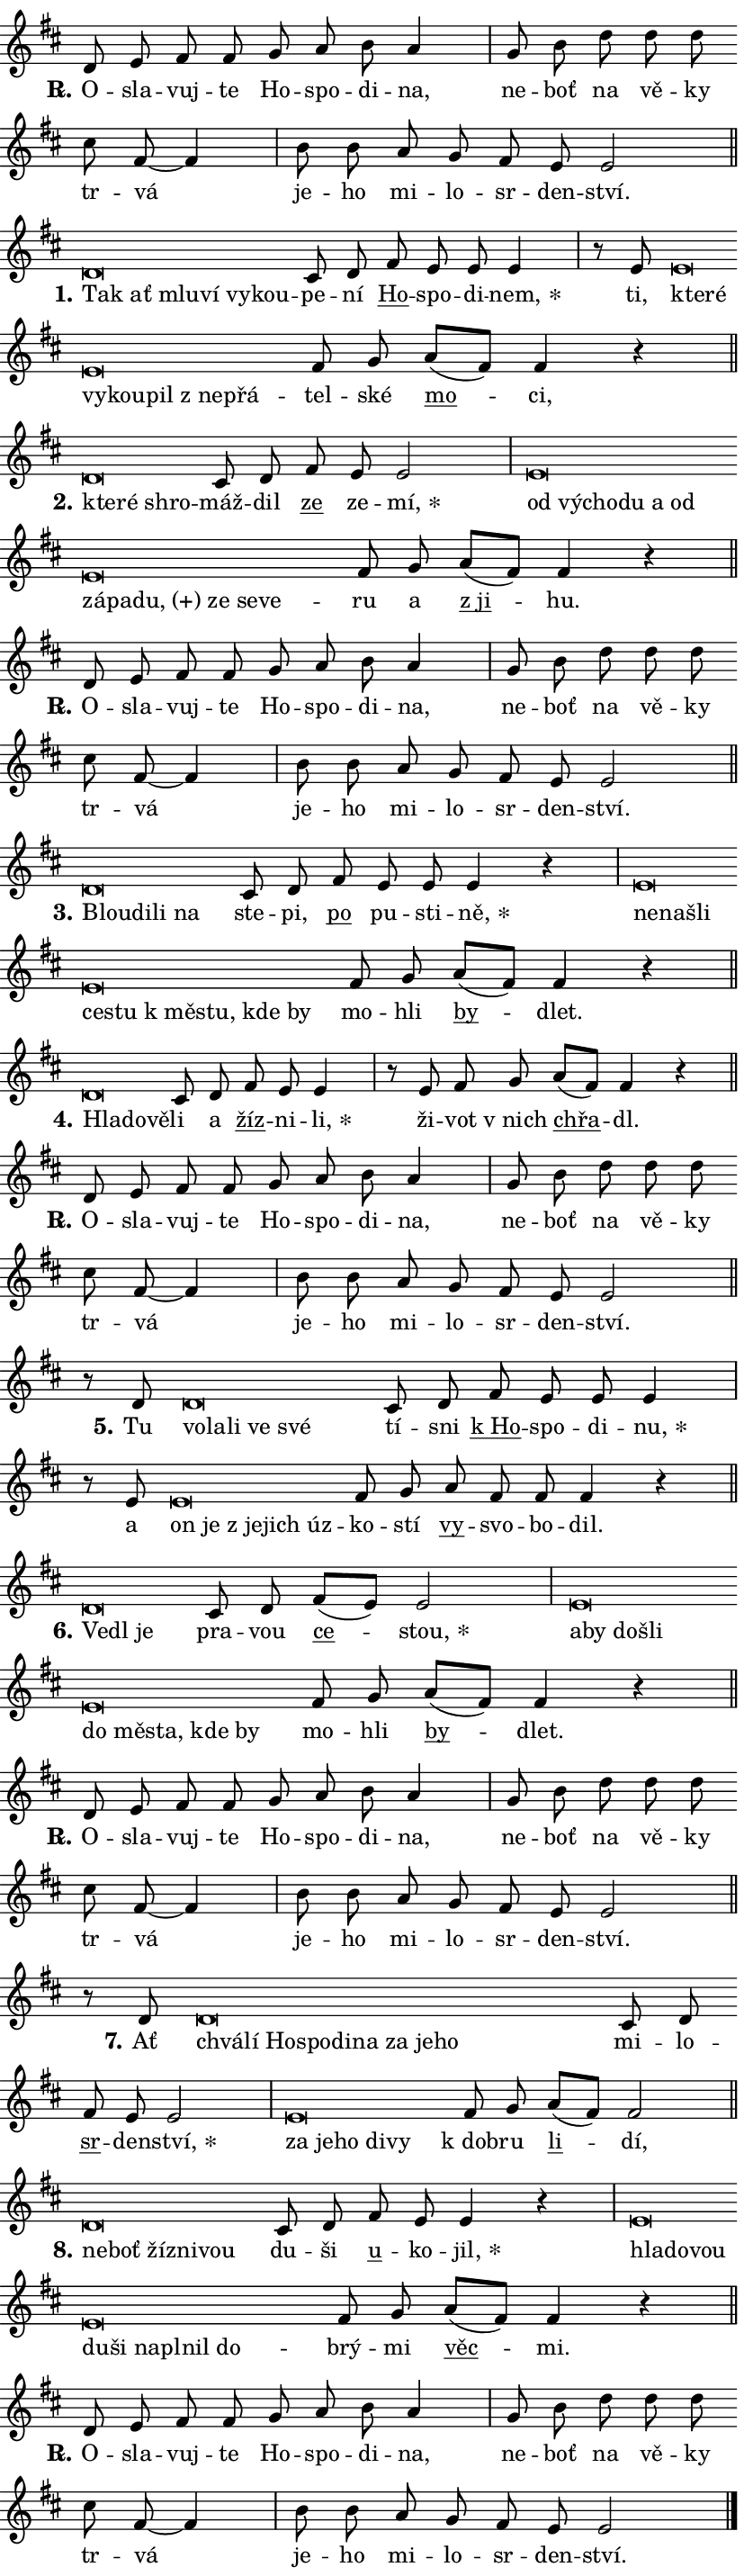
\version "2.24.0"
\header { tagline = "" }
\paper {
  indent = 0\cm
  top-margin = 0\cm
  right-margin = 0.13\cm % to fit lyric hyphens
  bottom-margin = 0\cm
  left-margin = 0\cm
  paper-width = 14\cm
  page-breaking = #ly:one-page-breaking
  system-system-spacing.basic-distance = #11
  score-system-spacing.basic-distance = #11
  ragged-last = ##f
}


%% Author: Thomas Morley
%% https://lists.gnu.org/archive/html/lilypond-user/2020-05/msg00002.html
#(define (line-position grob)
"Returns position of @var[grob} in current system:
   @code{'start}, if at first time-step
   @code{'end}, if at last time-step
   @code{'middle} otherwise
"
  (let* ((col (ly:item-get-column grob))
         (ln (ly:grob-object col 'left-neighbor))
         (rn (ly:grob-object col 'right-neighbor))
         (col-to-check-left (if (ly:grob? ln) ln col))
         (col-to-check-right (if (ly:grob? rn) rn col))
         (break-dir-left
           (and
             (ly:grob-property col-to-check-left 'non-musical #f)
             (ly:item-break-dir col-to-check-left)))
         (break-dir-right
           (and
             (ly:grob-property col-to-check-right 'non-musical #f)
             (ly:item-break-dir col-to-check-right))))
        (cond ((eqv? 1 break-dir-left) 'start)
              ((eqv? -1 break-dir-right) 'end)
              (else 'middle))))

#(define (tranparent-at-line-position vctor)
  (lambda (grob)
  "Relying on @code{line-position} select the relevant enry from @var{vctor}.
Used to determine transparency,"
    (case (line-position grob)
      ((end) (not (vector-ref vctor 0)))
      ((middle) (not (vector-ref vctor 1)))
      ((start) (not (vector-ref vctor 2))))))

noteHeadBreakVisibility =
#(define-music-function (break-visibility)(vector?)
"Makes @code{NoteHead}s transparent relying on @var{break-visibility}"
#{
  \override NoteHead.transparent =
    #(tranparent-at-line-position break-visibility)
#})

#(define delete-ledgers-for-transparent-note-heads
  (lambda (grob)
    "Reads whether a @code{NoteHead} is transparent.
If so this @code{NoteHead} is removed from @code{'note-heads} from
@var{grob}, which is supposed to be @code{LedgerLineSpanner}.
As a result ledgers are not printed for this @code{NoteHead}"
    (let* ((nhds-array (ly:grob-object grob 'note-heads))
           (nhds-list
             (if (ly:grob-array? nhds-array)
                 (ly:grob-array->list nhds-array)
                 '()))
           ;; Relies on the transparent-property being done before
           ;; Staff.LedgerLineSpanner.after-line-breaking is executed.
           ;; This is fragile ...
           (to-keep
             (remove
               (lambda (nhd)
                 (ly:grob-property nhd 'transparent #f))
               nhds-list)))
      ;; TODO find a better method to iterate over grob-arrays, similiar
      ;; to filter/remove etc for lists
      ;; For now rebuilt from scratch
      (set! (ly:grob-object grob 'note-heads)  '())
      (for-each
        (lambda (nhd)
          (ly:pointer-group-interface::add-grob grob 'note-heads nhd))
        to-keep))))

squashNotes = {
  \override NoteHead.X-extent = #'(-0.2 . 0.2)
  \override NoteHead.Y-extent = #'(-0.75 . 0)
  \override NoteHead.stencil =
    #(lambda (grob)
       (let ((pos (ly:grob-property grob 'staff-position)))
         (begin
           (if (< pos -7) (display "ERROR: Lower brevis then expected\n") (display ""))
           (if (<= pos -6) ly:text-interface::print ly:note-head::print))))
}
unSquashNotes = {
  \revert NoteHead.X-extent
  \revert NoteHead.Y-extent
  \revert NoteHead.stencil
}

hideNotes = \noteHeadBreakVisibility #begin-of-line-visible
unHideNotes = \noteHeadBreakVisibility #all-visible

% work-around for resetting accidentals
% https://lilypond.org/doc/v2.23/Documentation/notation/displaying-rhythms#unmetered-music
cadenzaMeasure = {
  \cadenzaOff
  \partial 1024 s1024
  \cadenzaOn
}

#(define-markup-command (accent layout props text) (markup?)
  "Underline accented syllable"
  (interpret-markup layout props
    #{\markup \override #'(offset . 4.3) \underline { #text }#}))

responsum = \markup \concat {
  "R" \hspace #-1.05 \path #0.1 #'((moveto 0 0.07) (lineto 0.9 0.8)) \hspace #0.05 "."
}

spaceSize = #0.6828661417322834 % exact space size for TeX Gyre Schola

\layout {
  \context {
    \Staff
    \remove "Time_signature_engraver"
    \override LedgerLineSpanner.after-line-breaking = #delete-ledgers-for-transparent-note-heads
  }
  \context {
    \Lyrics {
      \override LyricSpace.minimum-distance = \spaceSize
      \override LyricText.font-name = #"TeX Gyre Schola"
      \override LyricText.font-size = 1
      \override StanzaNumber.font-name = #"TeX Gyre Schola Bold"
      \override StanzaNumber.font-size = 1
    }
  }
  \context {
    \Score 
    \override NoteHead.text =
      #(lambda (grob) 
        (let ((pos (ly:grob-property grob 'staff-position)))
          #{\markup {
            \combine
              \halign #-0.55 \raise #(if (= pos -6) 0 0.5) \override #'(thickness . 2) \draw-line #'(3.2 . 0)
              \musicglyph "noteheads.sM1"
          }#}))
  }
}

% magnetic-lyrics.ily
%
%   written by
%     Jean Abou Samra <jean@abou-samra.fr>
%     Werner Lemberg <wl@gnu.org>
%
%   adapted by
%     Jiri Hon <jiri.hon@gmail.com>
%
% Version 2022-Apr-15

% https://www.mail-archive.com/lilypond-user@gnu.org/msg149350.html

#(define (Left_hyphen_pointer_engraver context)
   "Collect syllable-hyphen-syllable occurrences in lyrics and store
them in properties.  This engraver only looks to the left.  For
example, if the lyrics input is @code{foo -- bar}, it does the
following.

@itemize @bullet
@item
Set the @code{text} property of the @code{LyricHyphen} grob between
@q{foo} and @q{bar} to @code{foo}.

@item
Set the @code{left-hyphen} property of the @code{LyricText} grob with
text @q{foo} to the @code{LyricHyphen} grob between @q{foo} and
@q{bar}.
@end itemize

Use this auxiliary engraver in combination with the
@code{lyric-@/text::@/apply-@/magnetic-@/offset!} hook."
   (let ((hyphen #f)
         (text #f))
     (make-engraver
      (acknowledgers
       ((lyric-syllable-interface engraver grob source-engraver)
        (set! text grob)))
      (end-acknowledgers
       ((lyric-hyphen-interface engraver grob source-engraver)
        ;(when (not (grob::has-interface grob 'lyric-space-interface))
          (set! hyphen grob)));)
      ((stop-translation-timestep engraver)
       (when (and text hyphen)
         (ly:grob-set-object! text 'left-hyphen hyphen))
       (set! text #f)
       (set! hyphen #f)))))

#(define (lyric-text::apply-magnetic-offset! grob)
   "If the space between two syllables is less than the value in
property @code{LyricText@/.details@/.squash-threshold}, move the right
syllable to the left so that it gets concatenated with the left
syllable.

Use this function as a hook for
@code{LyricText@/.after-@/line-@/breaking} if the
@code{Left_@/hyphen_@/pointer_@/engraver} is active."
   (let ((hyphen (ly:grob-object grob 'left-hyphen #f)))
     (when hyphen
       (let ((left-text (ly:spanner-bound hyphen LEFT)))
         (when (grob::has-interface left-text 'lyric-syllable-interface)
           (let* ((common (ly:grob-common-refpoint grob left-text X))
                  (this-x-ext (ly:grob-extent grob common X))
                  (left-x-ext
                   (begin
                     ;; Trigger magnetism for left-text.
                     (ly:grob-property left-text 'after-line-breaking)
                     (ly:grob-extent left-text common X)))
                  ;; `delta` is the gap width between two syllables.
                  (delta (- (interval-start this-x-ext)
                            (interval-end left-x-ext)))
                  (details (ly:grob-property grob 'details))
                  (threshold (assoc-get 'squash-threshold details 0.2)))
             (when (< delta threshold)
               (let* (;; We have to manipulate the input text so that
                      ;; ligatures crossing syllable boundaries are not
                      ;; disabled.  For languages based on the Latin
                      ;; script this is essentially a beautification.
                      ;; However, for non-Western scripts it can be a
                      ;; necessity.
                      (lt (ly:grob-property left-text 'text))
                      (rt (ly:grob-property grob 'text))
                      (is-space (grob::has-interface hyphen 'lyric-space-interface))
                      (space (if is-space " " ""))
                      (extra-delta (if is-space spaceSize 0))
                      ;; Append new syllable.
                      (ltrt-space (if (and (string? lt) (string? rt))
                                (string-append lt space rt)
                                (make-concat-markup (list lt space rt))))
                      ;; Right-align `ltrt` to the right side.
                      (ltrt-space-markup (grob-interpret-markup
                               grob
                               (make-translate-markup
                                (cons (interval-length this-x-ext) 0)
                                (make-right-align-markup ltrt-space)))))
                 (begin
                   ;; Don't print `left-text`.
                   (ly:grob-set-property! left-text 'stencil #f)
                   ;; Set text and stencil (which holds all collected
                   ;; syllables so far) and shift it to the left.
                   (ly:grob-set-property! grob 'text ltrt-space)
                   (ly:grob-set-property! grob 'stencil ltrt-space-markup)
                   (ly:grob-translate-axis! grob (- (- delta extra-delta)) X))))))))))


#(define (lyric-hyphen::displace-bounds-first grob)
   ;; Make very sure this callback isn't triggered too early.
   (let ((left (ly:spanner-bound grob LEFT))
         (right (ly:spanner-bound grob RIGHT)))
     (ly:grob-property left 'after-line-breaking)
     (ly:grob-property right 'after-line-breaking)
     (ly:lyric-hyphen::print grob)))

squashThreshold = #0.4

\layout {
  \context {
    \Lyrics
    \consists #Left_hyphen_pointer_engraver
    \override LyricText.after-line-breaking =
      #lyric-text::apply-magnetic-offset!
    \override LyricHyphen.stencil = #lyric-hyphen::displace-bounds-first
    \override LyricText.details.squash-threshold = \squashThreshold
    \override LyricHyphen.minimum-distance = 0
    \override LyricHyphen.minimum-length = \squashThreshold
  }
}

squashText = \override LyricText.details.squash-threshold = 9999
unSquashText = \override LyricText.details.squash-threshold = \squashThreshold

leftText = \override LyricText.self-alignment-X = #LEFT
unLeftText = \revert LyricText.self-alignment-X

starOffset = #(lambda (grob) 
                (let ((x_offset (ly:self-alignment-interface::aligned-on-x-parent grob)))
                  (if (= x_offset 0) 0 (+ x_offset 1.2))))

star = #(define-music-function (syllable)(string?)
"Append star separator at the end of a syllable"
#{
  \once \override LyricText.X-offset = #starOffset
  \lyricmode { \markup {
    #syllable
    \override #'((font-name . "TeX Gyre Schola Bold")) \hspace #0.2 \lower #0.65 \larger "*"
  } }
#})

starAccent = #(define-music-function (syllable)(string?)
"Append star separator at the end of a syllable and make accent"
#{
  \once \override LyricText.X-offset = #starOffset
  \lyricmode { \markup {
    \accent #syllable
    \override #'((font-name . "TeX Gyre Schola Bold")) \hspace #0.2 \lower #0.65 \larger "*"
  } }
#})

breath = #(define-music-function (syllable)(string?)
"Append breathing indicator at the end of a syllable"
#{
  \lyricmode { \markup { #syllable "+" } }
#})

optionalBreath = #(define-music-function (syllable)(string?)
"Append optional breathing indicator at the end of a syllable"
#{
  \lyricmode { \markup { #syllable "(+)" } }
#})


\score {
    <<
        \new Voice = "melody" { \cadenzaOn \key d \major \relative { d'8 e fis fis g a b a4 \cadenzaMeasure \bar "|" g8 b d d d \bar "" cis fis,~ fis4 \cadenzaMeasure \bar "|" b8 b a g fis e e2 \cadenzaMeasure \bar "||" \break } }
        \new Lyrics \lyricsto "melody" { \lyricmode { \set stanza = \responsum
O -- sla -- vuj -- te Ho -- spo -- di -- na, ne -- boť na vě -- ky tr -- vá je -- ho mi -- lo -- sr -- den -- ství. } }
    >>
    \layout {}
}

\score {
    <<
        \new Voice = "melody" { \cadenzaOn \key d \major \relative { \squashNotes d'\breve*1/16 \hideNotes \breve*1/16 \bar "" \breve*1/16 \bar "" \breve*1/16 \bar "" \breve*1/16 \breve*1/16 \bar "" \unHideNotes \unSquashNotes cis8 d \bar "" fis e e e4 \cadenzaMeasure \bar "|" r8 e8 \squashNotes e\breve*1/16 \hideNotes \breve*1/16 \bar "" \breve*1/16 \bar "" \breve*1/16 \bar "" \breve*1/16 \bar "" \breve*1/16 \breve*1/16 \bar "" \unHideNotes \unSquashNotes fis8 g \bar "" a[( fis)] fis4 r \cadenzaMeasure \bar "||" \break } }
        \new Lyrics \lyricsto "melody" { \lyricmode { \set stanza = "1."
\leftText Tak \squashText ať mlu -- ví vy -- kou -- \unLeftText \unSquashText pe -- ní \markup \accent Ho -- spo -- di -- \star nem, ti, \leftText kte -- \squashText ré vy -- kou -- pil "z ne" -- přá -- \unLeftText \unSquashText tel -- ské \markup \accent mo -- ci, } }
    >>
    \layout {}
}

\score {
    <<
        \new Voice = "melody" { \cadenzaOn \key d \major \relative { \squashNotes d'\breve*1/16 \hideNotes \breve*1/16 \breve*1/16 \bar "" \unHideNotes \unSquashNotes cis8 d \bar "" fis e e2 \cadenzaMeasure \bar "|" \squashNotes e\breve*1/16 \hideNotes \breve*1/16 \bar "" \breve*1/16 \bar "" \breve*1/16 \bar "" \breve*1/16 \bar "" \breve*1/16 \bar "" \breve*1/16 \bar "" \breve*1/16 \bar "" \breve*1/16 \bar "" \breve*1/16 \bar "" \breve*1/16 \breve*1/16 \bar "" \unHideNotes \unSquashNotes fis8 g \bar "" a[( fis)] fis4 r \cadenzaMeasure \bar "||" \break } }
        \new Lyrics \lyricsto "melody" { \lyricmode { \set stanza = "2."
\leftText kte -- \squashText ré shro -- \unLeftText \unSquashText máž -- dil \markup \accent ze ze -- \star mí, \leftText od \squashText vý -- cho -- du a od zá -- pa -- \optionalBreath du, ze se -- ve -- \unLeftText \unSquashText ru a \markup \accent "z ji" -- hu. } }
    >>
    \layout {}
}

\score {
    <<
        \new Voice = "melody" { \cadenzaOn \key d \major \relative { d'8 e fis fis g a b a4 \cadenzaMeasure \bar "|" g8 b d d d \bar "" cis fis,~ fis4 \cadenzaMeasure \bar "|" b8 b a g fis e e2 \cadenzaMeasure \bar "||" \break } }
        \new Lyrics \lyricsto "melody" { \lyricmode { \set stanza = \responsum
O -- sla -- vuj -- te Ho -- spo -- di -- na, ne -- boť na vě -- ky tr -- vá je -- ho mi -- lo -- sr -- den -- ství. } }
    >>
    \layout {}
}

\score {
    <<
        \new Voice = "melody" { \cadenzaOn \key d \major \relative { \squashNotes d'\breve*1/16 \hideNotes \breve*1/16 \bar "" \breve*1/16 \breve*1/16 \bar "" \unHideNotes \unSquashNotes cis8 d \bar "" fis e e e4 r \cadenzaMeasure \bar "|" \squashNotes e\breve*1/16 \hideNotes \breve*1/16 \bar "" \breve*1/16 \bar "" \breve*1/16 \bar "" \breve*1/16 \bar "" \breve*1/16 \bar "" \breve*1/16 \bar "" \breve*1/16 \breve*1/16 \bar "" \unHideNotes \unSquashNotes fis8 g \bar "" a[( fis)] fis4 r \cadenzaMeasure \bar "||" \break } }
        \new Lyrics \lyricsto "melody" { \lyricmode { \set stanza = "3."
\leftText Blou -- \squashText di -- li na \unLeftText \unSquashText ste -- pi, \markup \accent po pu -- sti -- \star ně, \leftText ne -- \squashText na -- šli ce -- stu "k mě" -- stu, kde by \unLeftText \unSquashText mo -- hli \markup \accent by -- dlet. } }
    >>
    \layout {}
}

\score {
    <<
        \new Voice = "melody" { \cadenzaOn \key d \major \relative { \squashNotes d'\breve*1/16 \hideNotes \breve*1/16 \breve*1/16 \bar "" \unHideNotes \unSquashNotes cis8 d \bar "" fis e e4 \cadenzaMeasure \bar "|" r8 e fis8 g \bar "" a[( fis)] fis4 r \cadenzaMeasure \bar "||" \break } }
        \new Lyrics \lyricsto "melody" { \lyricmode { \set stanza = "4."
\leftText Hla -- \squashText do -- vě -- \unLeftText \unSquashText li a \markup \accent žíz -- ni -- \star li, ži -- vot "v nich" \markup \accent chřa -- dl. } }
    >>
    \layout {}
}

\score {
    <<
        \new Voice = "melody" { \cadenzaOn \key d \major \relative { d'8 e fis fis g a b a4 \cadenzaMeasure \bar "|" g8 b d d d \bar "" cis fis,~ fis4 \cadenzaMeasure \bar "|" b8 b a g fis e e2 \cadenzaMeasure \bar "||" \break } }
        \new Lyrics \lyricsto "melody" { \lyricmode { \set stanza = \responsum
O -- sla -- vuj -- te Ho -- spo -- di -- na, ne -- boť na vě -- ky tr -- vá je -- ho mi -- lo -- sr -- den -- ství. } }
    >>
    \layout {}
}

\score {
    <<
        \new Voice = "melody" { \cadenzaOn \key d \major \relative { r8 d'8 \squashNotes d\breve*1/16 \hideNotes \breve*1/16 \bar "" \breve*1/16 \bar "" \breve*1/16 \breve*1/16 \bar "" \unHideNotes \unSquashNotes cis8 d \bar "" fis e e e4 \cadenzaMeasure \bar "|" r8 e8 \squashNotes e\breve*1/16 \hideNotes \breve*1/16 \bar "" \breve*1/16 \bar "" \breve*1/16 \breve*1/16 \bar "" \unHideNotes \unSquashNotes fis8 g \bar "" a fis fis fis4 r \cadenzaMeasure \bar "||" \break } }
        \new Lyrics \lyricsto "melody" { \lyricmode { \set stanza = "5."
Tu \leftText vo -- \squashText la -- li ve své \unLeftText \unSquashText tí -- sni \markup \accent "k Ho" -- spo -- di -- \star nu, a \leftText on \squashText je "z je" -- jich úz -- \unLeftText \unSquashText ko -- stí \markup \accent vy -- svo -- bo -- dil. } }
    >>
    \layout {}
}

\score {
    <<
        \new Voice = "melody" { \cadenzaOn \key d \major \relative { \squashNotes d'\breve*1/16 \hideNotes \breve*1/16 \breve*1/16 \bar "" \unHideNotes \unSquashNotes cis8 d \bar "" fis[( e)] e2 \cadenzaMeasure \bar "|" \squashNotes e\breve*1/16 \hideNotes \breve*1/16 \bar "" \breve*1/16 \bar "" \breve*1/16 \bar "" \breve*1/16 \bar "" \breve*1/16 \bar "" \breve*1/16 \bar "" \breve*1/16 \breve*1/16 \bar "" \unHideNotes \unSquashNotes fis8 g \bar "" a[( fis)] fis4 r \cadenzaMeasure \bar "||" \break } }
        \new Lyrics \lyricsto "melody" { \lyricmode { \set stanza = "6."
\leftText Ve -- \squashText dl je \unLeftText \unSquashText pra -- vou \markup \accent ce -- \star stou, \leftText a -- \squashText by do -- šli do mě -- sta, kde by \unLeftText \unSquashText mo -- hli \markup \accent by -- dlet. } }
    >>
    \layout {}
}

\score {
    <<
        \new Voice = "melody" { \cadenzaOn \key d \major \relative { d'8 e fis fis g a b a4 \cadenzaMeasure \bar "|" g8 b d d d \bar "" cis fis,~ fis4 \cadenzaMeasure \bar "|" b8 b a g fis e e2 \cadenzaMeasure \bar "||" \break } }
        \new Lyrics \lyricsto "melody" { \lyricmode { \set stanza = \responsum
O -- sla -- vuj -- te Ho -- spo -- di -- na, ne -- boť na vě -- ky tr -- vá je -- ho mi -- lo -- sr -- den -- ství. } }
    >>
    \layout {}
}

\score {
    <<
        \new Voice = "melody" { \cadenzaOn \key d \major \relative { r8 d'8 \squashNotes d\breve*1/16 \hideNotes \breve*1/16 \bar "" \breve*1/16 \bar "" \breve*1/16 \bar "" \breve*1/16 \bar "" \breve*1/16 \bar "" \breve*1/16 \bar "" \breve*1/16 \breve*1/16 \bar "" \unHideNotes \unSquashNotes cis8 d \bar "" fis e e2 \cadenzaMeasure \bar "|" \squashNotes e\breve*1/16 \hideNotes \breve*1/16 \bar "" \breve*1/16 \bar "" \breve*1/16 \breve*1/16 \bar "" \unHideNotes \unSquashNotes fis8 g \bar "" a[( fis)] fis2 \cadenzaMeasure \bar "||" \break } }
        \new Lyrics \lyricsto "melody" { \lyricmode { \set stanza = "7."
Ať \leftText chvá -- \squashText lí Ho -- spo -- di -- na za je -- ho \unLeftText \unSquashText mi -- lo -- \markup \accent sr -- den -- \star ství, \leftText za \squashText je -- ho di -- vy \unLeftText \unSquashText "k dob" -- ru \markup \accent li -- dí, } }
    >>
    \layout {}
}

\score {
    <<
        \new Voice = "melody" { \cadenzaOn \key d \major \relative { \squashNotes d'\breve*1/16 \hideNotes \breve*1/16 \bar "" \breve*1/16 \bar "" \breve*1/16 \breve*1/16 \bar "" \unHideNotes \unSquashNotes cis8 d \bar "" fis e e4 r \cadenzaMeasure \bar "|" \squashNotes e\breve*1/16 \hideNotes \breve*1/16 \bar "" \breve*1/16 \bar "" \breve*1/16 \bar "" \breve*1/16 \bar "" \breve*1/16 \bar "" \breve*1/16 \bar "" \breve*1/16 \breve*1/16 \bar "" \unHideNotes \unSquashNotes fis8 g \bar "" a[( fis)] fis4 r \cadenzaMeasure \bar "||" \break } }
        \new Lyrics \lyricsto "melody" { \lyricmode { \set stanza = "8."
\leftText ne -- \squashText boť žíz -- ni -- vou \unLeftText \unSquashText du -- ši \markup \accent u -- ko -- \star jil, \leftText hla -- \squashText do -- vou du -- ši na -- pl -- nil do -- \unLeftText \unSquashText brý -- mi \markup \accent věc -- mi. } }
    >>
    \layout {}
}

\score {
    <<
        \new Voice = "melody" { \cadenzaOn \key d \major \relative { d'8 e fis fis g a b a4 \cadenzaMeasure \bar "|" g8 b d d d \bar "" cis fis,~ fis4 \cadenzaMeasure \bar "|" b8 b a g fis e e2 \cadenzaMeasure \bar "||" \break } \bar "|." }
        \new Lyrics \lyricsto "melody" { \lyricmode { \set stanza = \responsum
O -- sla -- vuj -- te Ho -- spo -- di -- na, ne -- boť na vě -- ky tr -- vá je -- ho mi -- lo -- sr -- den -- ství. } }
    >>
    \layout {}
}
